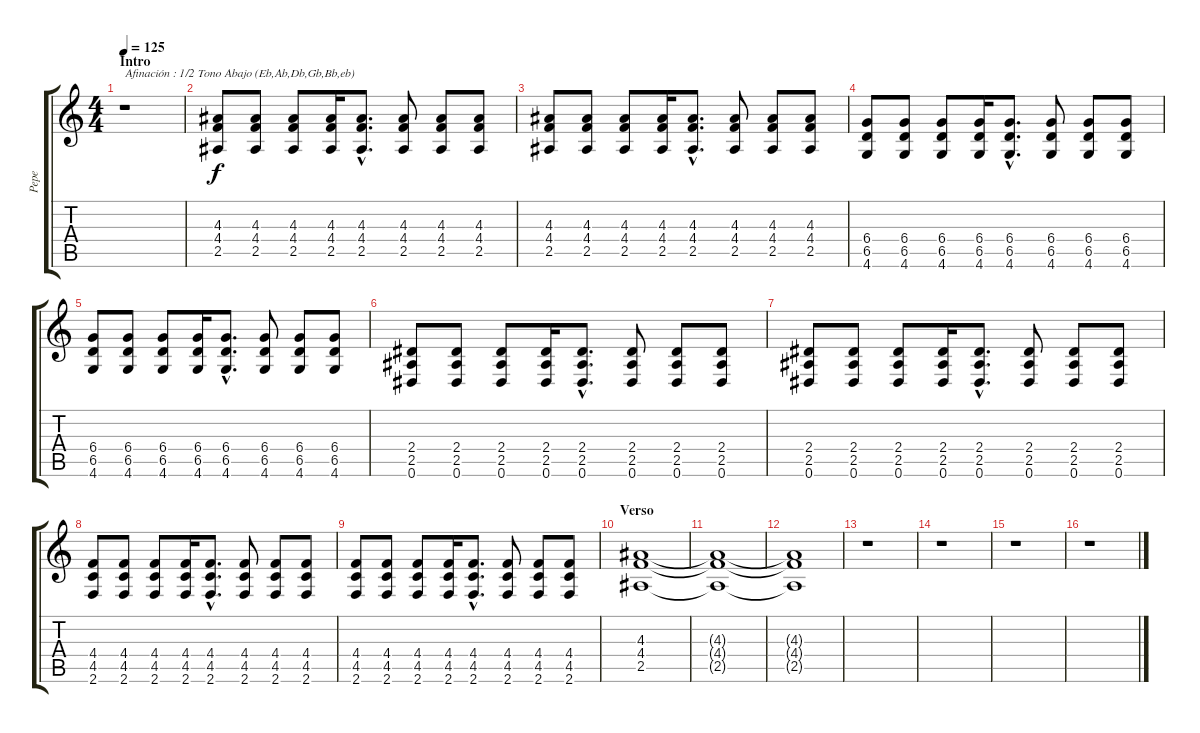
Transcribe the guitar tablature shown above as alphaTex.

\track ("Pepe" "Pepe") {instrument distortionguitar}
\staff {score tabs}
\tuning (Eb4 Bb3 Gb3 Db3 Ab2 Eb2) {hide}
\ts (4 4)
\section ("" "Intro")
\tempo 125
\clef g2
\ks c
r.1{txt "Afinación : 1/2 Tono Abajo (Eb,Ab,Db,Gb,Bb,eb)" dy f instrument distortionguitar} |
(4.3 4.4 2.5).8 (4.3 4.4 2.5).8 (4.3 4.4 2.5).8 (4.3 4.4 2.5).16 (4.3{hac} 4.4{hac} 2.5{hac}).8{d} (4.3 4.4 2.5).8 (4.3 4.4 2.5).8 (4.3 4.4 2.5).8 |
(4.3 4.4 2.5).8 (4.3 4.4 2.5).8 (4.3 4.4 2.5).8 (4.3 4.4 2.5).16 (4.3{hac} 4.4{hac} 2.5{hac}).8{d} (4.3 4.4 2.5).8 (4.3 4.4 2.5).8 (4.3 4.4 2.5).8 |
(6.4 6.5 4.6).8 (6.4 6.5 4.6).8 (6.4 6.5 4.6).8 (6.4 6.5 4.6).16 (6.4{hac} 6.5{hac} 4.6{hac}).8{d} (6.4 6.5 4.6).8 (6.4 6.5 4.6).8 (6.4 6.5 4.6).8 |
(6.4 6.5 4.6).8 (6.4 6.5 4.6).8 (6.4 6.5 4.6).8 (6.4 6.5 4.6).16 (6.4{hac} 6.5{hac} 4.6{hac}).8{d} (6.4 6.5 4.6).8 (6.4 6.5 4.6).8 (6.4 6.5 4.6).8 |
(2.4 2.5 0.6).8 (2.4 2.5 0.6).8 (2.4 2.5 0.6).8 (2.4 2.5 0.6).16 (2.4{hac} 2.5{hac} 0.6{hac}).8{d} (2.4 2.5 0.6).8 (2.4 2.5 0.6).8 (2.4 2.5 0.6).8 |
(2.4 2.5 0.6).8 (2.4 2.5 0.6).8 (2.4 2.5 0.6).8 (2.4 2.5 0.6).16 (2.4{hac} 2.5{hac} 0.6{hac}).8{d} (2.4 2.5 0.6).8 (2.4 2.5 0.6).8 (2.4 2.5 0.6).8 |
(4.4 4.5 2.6).8 (4.4 4.5 2.6).8 (4.4 4.5 2.6).8 (4.4 4.5 2.6).16 (4.4{hac} 4.5{hac} 2.6{hac}).8{d} (4.4 4.5 2.6).8 (4.4 4.5 2.6).8 (4.4 4.5 2.6).8 |
(4.4 4.5 2.6).8 (4.4 4.5 2.6).8 (4.4 4.5 2.6).8 (4.4 4.5 2.6).16 (4.4{hac} 4.5{hac} 2.6{hac}).8{d} (4.4 4.5 2.6).8 (4.4 4.5 2.6).8 (4.4 4.5 2.6).8 |
\section ("" "Verso")
(4.3 4.4 2.5).1{volume 3} |
(4.3{t} 4.4{t} 2.5{t}).1 |
(4.3{t} 4.4{t} 2.5{t}).1 |
r.1 |
r.1 |
r.1 |
r.1
